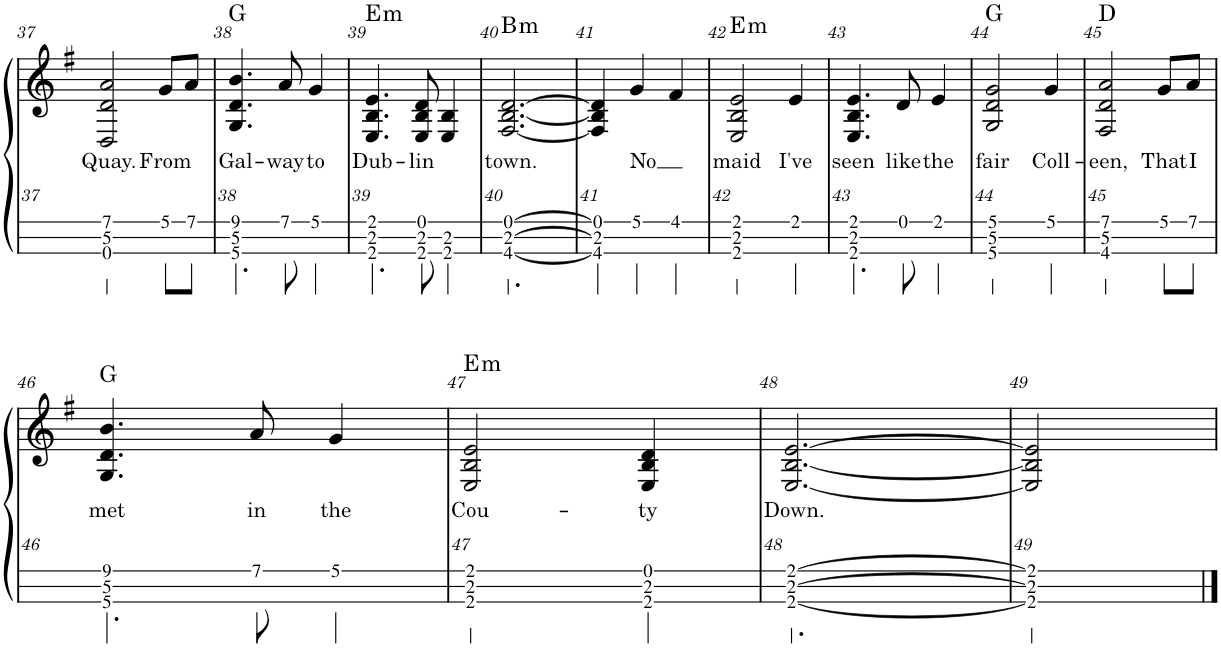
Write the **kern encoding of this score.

**kern	**kern	**text	**harte
*part1	*part1	*part1	*part1
*staff2	*staff1	*staff1	*
*I"Mountain Dulcimer	*	*	*
!!LO:PB:g=z
*	*clefG2	*	*
*k[f#]	*k[f#]	*	*
*M3/4	*M3/4	*	*
=37	=37	=37	=37
!	!	!LO:LY:b	!
2D\ 2d\ 2a\	2D/ 2d/ 2a/	Quay.	.
!	!	!LO:LY:b	!
8g\L	8g/L	From	.
8a\J	8a/J	.	.
=38	=38	=38	=38
!	!	!LO:LY:b	!
4.G\ 4.d\ 4.b\	4.G/ 4.d/ 4.b/	Gal-	G:maj
!	!	!LO:LY:b	!
8a\	8a/	-way	.
!	!	!LO:LY:b	!
4g\	4g/	to	.
=39	=39	=39	=39
!	!	!LO:LY:b	!LO:H:kt=m
4.E\ 4.B\ 4.e\	4.E/ 4.B/ 4.e/	Dub-	E:min
!	!	!LO:LY:b	!
8E\ 8B\ 8d\	8E/ 8B/ 8d/	-lin	.
4E\ 4B\	4E/ 4B/	.	.
=40	=40	=40	=40
!	!	!LO:LY:b	!LO:H:kt=m
[2.F#\ [2.B\ [2.d\	[2.F#/ [2.B/ [2.d/	town.	B:min
=41	=41	=41	=41
4F#\] 4B\] 4d\]	4F#/] 4B/] 4d/]	.	.
!	!	!LO:LY:b	!
4g\	4g/	No	.
4f#\	4f#/	.	.
=42	=42	=42	=42
!	!	!LO:LY:b	!LO:H:kt=m
2E\ 2B\ 2e\	2E/ 2B/ 2e/	maid	E:min
!	!	!LO:LY:b	!
4e\	4e/	I've	.
=43	=43	=43	=43
!	!	!LO:LY:b	!
4.E\ 4.B\ 4.e\	4.E/ 4.B/ 4.e/	seen	.
!	!	!LO:LY:b	!
8d\	8d/	like	.
!	!	!LO:LY:b	!
4e\	4e/	the	.
=44	=44	=44	=44
!	!	!LO:LY:b	!
2G\ 2d\ 2g\	2G/ 2d/ 2g/	fair	G:maj
!	!	!LO:LY:b	!
4g\	4g/	Coll-	.
=45	=45	=45	=45
!	!	!LO:LY:b	!
2F#\ 2d\ 2a\	2F#/ 2d/ 2a/	-een,	D:maj
!	!	!LO:LY:b	!
8g\L	8g/L	That	.
!	!	!LO:LY:b	!
8a\J	8a/J	I	.
!!LO:LB:g=z
=46	=46	=46	=46
!	!	!LO:LY:b	!
4.G\ 4.d\ 4.b\	4.G/ 4.d/ 4.b/	met	G:maj
!	!	!LO:LY:b	!
8a\	8a/	in	.
!	!	!LO:LY:b	!
4g\	4g/	the	.
=47	=47	=47	=47
!	!	!LO:LY:b	!LO:H:kt=m
2E\ 2B\ 2e\	2E/ 2B/ 2e/	Cou-	E:min
!	!	!LO:LY:b	!
4E\ 4B\ 4d\	4E/ 4B/ 4d/	-ty	.
=48	=48	=48	=48
!	!	!LO:LY:b	!
[2.E\ [2.B\ [2.e\	[2.E/ [2.B/ [2.e/	Down.	.
=49	=49	=49	=49
2E\] 2B\] 2e\]	2E/] 2B/] 2e/]	.	.
=	=	=	=
*-	*-	*-	*-
